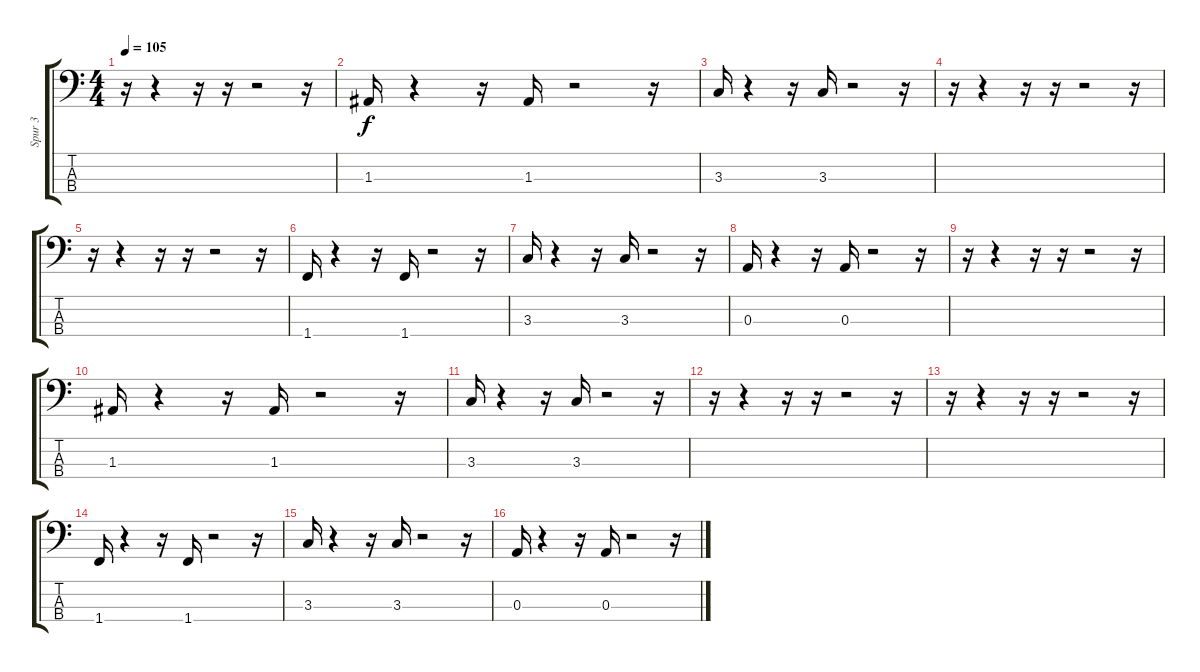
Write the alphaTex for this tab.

\track ("Spur 3" "Spur 3") {instrument electricbasspick}
\staff {score tabs}
\tuning (G2 D2 A1 E1) {hide}
\ts (4 4)
\tempo 105
\clef f4
\ks c
r.16{dy f} r.4 r.16 r.16 r.2 r.16 |
1.3.16 r.4 r.16 1.3.16 r.2 r.16 |
3.3.16 r.4 r.16 3.3.16 r.2 r.16 |
r.16 r.4 r.16 r.16 r.2 r.16 |
r.16 r.4 r.16 r.16 r.2 r.16 |
1.4.16 r.4 r.16 1.4.16 r.2 r.16 |
3.3.16 r.4 r.16 3.3.16 r.2 r.16 |
0.3.16 r.4 r.16 0.3.16 r.2 r.16 |
r.16 r.4 r.16 r.16 r.2 r.16 |
1.3.16 r.4 r.16 1.3.16 r.2 r.16 |
3.3.16 r.4 r.16 3.3.16 r.2 r.16 |
r.16 r.4 r.16 r.16 r.2 r.16 |
r.16 r.4 r.16 r.16 r.2 r.16 |
1.4.16 r.4 r.16 1.4.16 r.2 r.16 |
3.3.16 r.4 r.16 3.3.16 r.2 r.16 |
0.3.16 r.4 r.16 0.3.16 r.2 r.16
